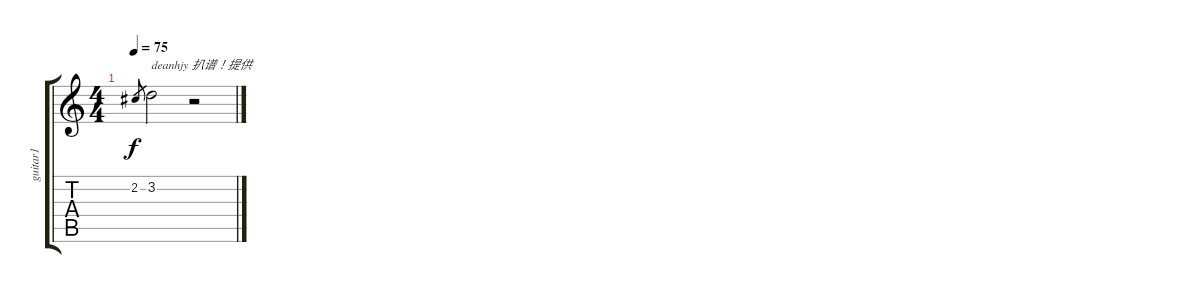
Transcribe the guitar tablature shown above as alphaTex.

\track ("guitar1" "guitar1") {instrument acousticguitarsteel}
\staff {score tabs}
\tuning (E4 B3 G3 D3 A2 E2) {hide}
\ts (4 4)
\tempo 75
\clef g2
\ks c
2.2.8{gr dy f} 3.2.2{txt "deanhjy 扒谱！提供"} r.2
